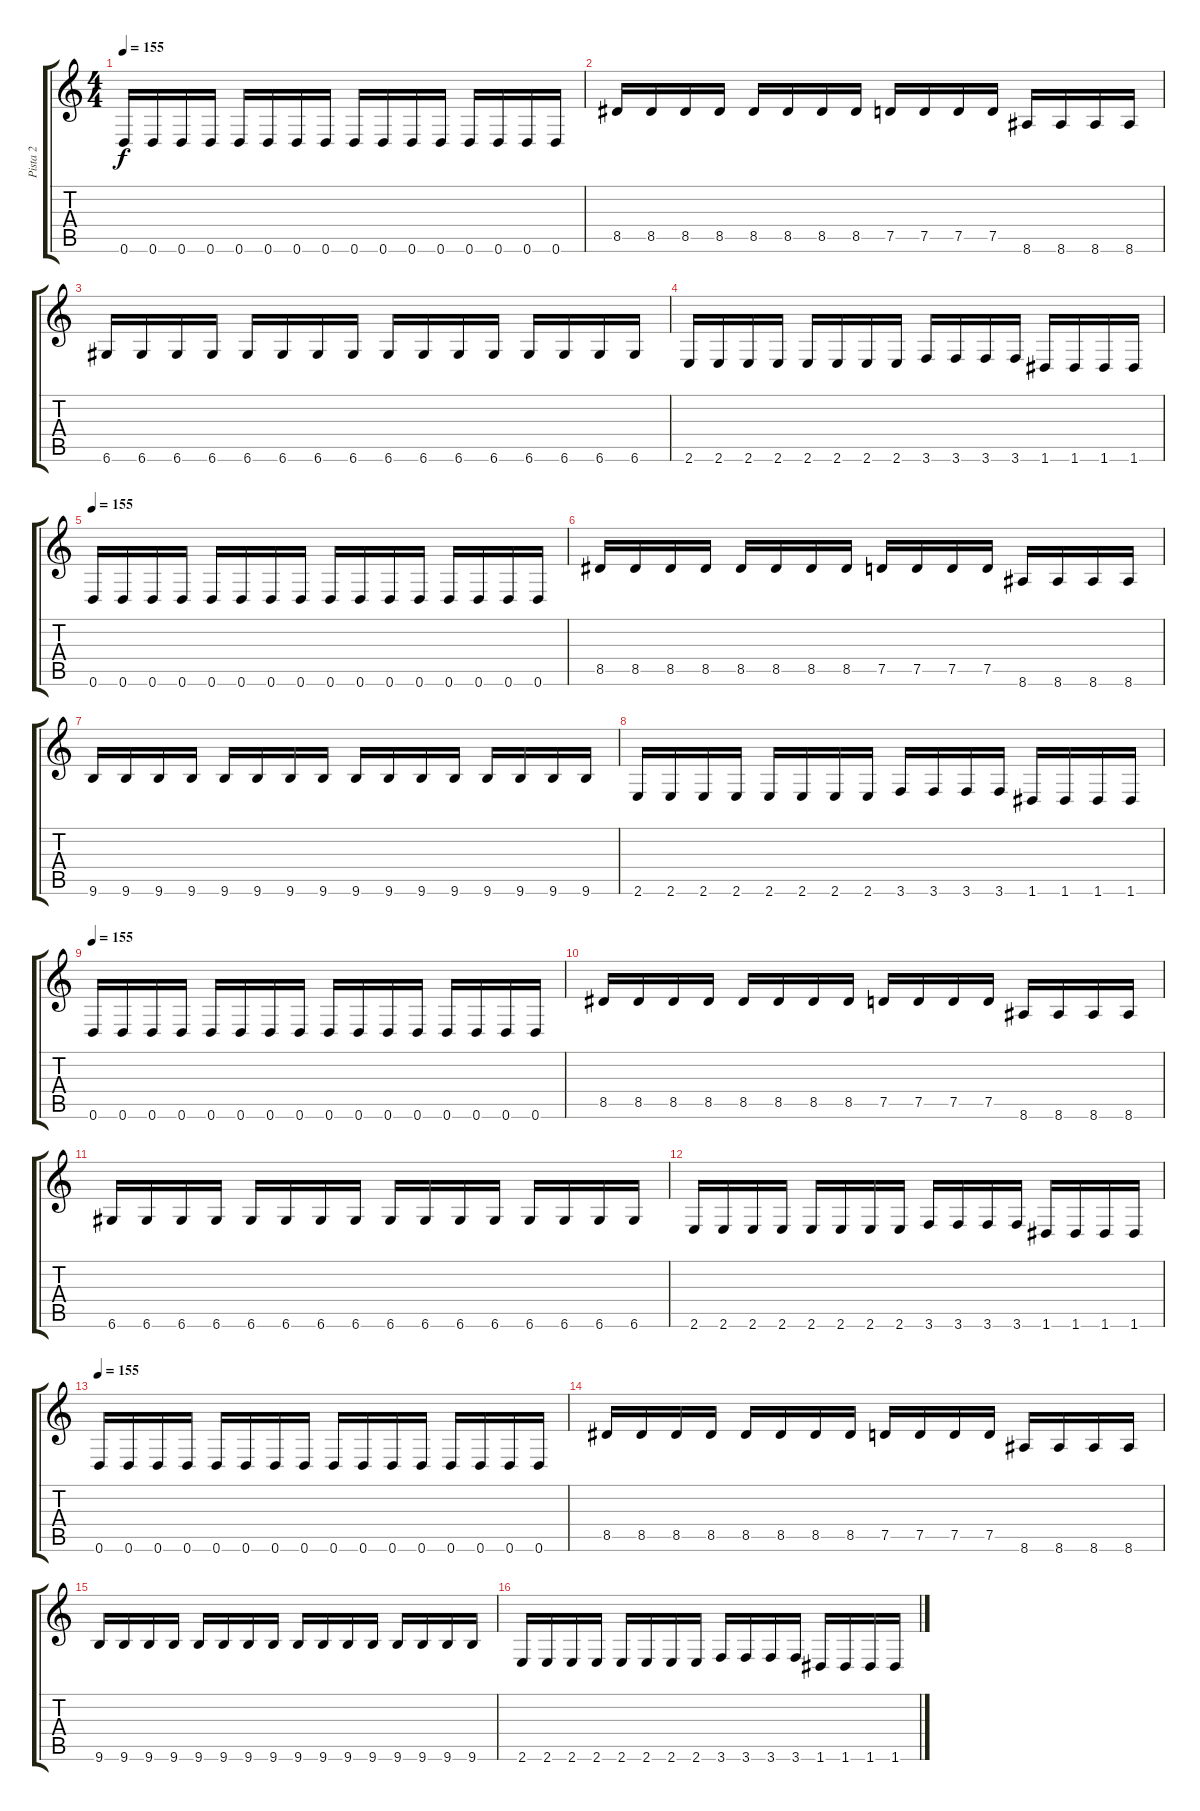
\track ("Pista 2" "Pista 2") {instrument distortionguitar}
\staff {score tabs}
\tuning (D4 A3 F3 C3 G2 D2) {hide}
\ts (4 4)
\tempo 155
\clef g2
\ks c
0.6.16{dy f} 0.6.16 0.6.16 0.6.16 0.6.16 0.6.16 0.6.16 0.6.16 0.6.16 0.6.16 0.6.16 0.6.16 0.6.16 0.6.16 0.6.16 0.6.16 |
8.5.16 8.5.16 8.5.16 8.5.16 8.5.16 8.5.16 8.5.16 8.5.16 7.5.16 7.5.16 7.5.16 7.5.16 8.6.16 8.6.16 8.6.16 8.6.16 |
6.6.16 6.6.16 6.6.16 6.6.16 6.6.16 6.6.16 6.6.16 6.6.16 6.6.16 6.6.16 6.6.16 6.6.16 6.6.16 6.6.16 6.6.16 6.6.16 |
2.6.16 2.6.16 2.6.16 2.6.16 2.6.16 2.6.16 2.6.16 2.6.16 3.6.16 3.6.16 3.6.16 3.6.16 1.6.16 1.6.16 1.6.16 1.6.16 |
\tempo 155
0.6.16 0.6.16 0.6.16 0.6.16 0.6.16 0.6.16 0.6.16 0.6.16 0.6.16 0.6.16 0.6.16 0.6.16 0.6.16 0.6.16 0.6.16 0.6.16 |
8.5.16 8.5.16 8.5.16 8.5.16 8.5.16 8.5.16 8.5.16 8.5.16 7.5.16 7.5.16 7.5.16 7.5.16 8.6.16 8.6.16 8.6.16 8.6.16 |
9.6.16 9.6.16 9.6.16 9.6.16 9.6.16 9.6.16 9.6.16 9.6.16 9.6.16 9.6.16 9.6.16 9.6.16 9.6.16 9.6.16 9.6.16 9.6.16 |
2.6.16 2.6.16 2.6.16 2.6.16 2.6.16 2.6.16 2.6.16 2.6.16 3.6.16 3.6.16 3.6.16 3.6.16 1.6.16 1.6.16 1.6.16 1.6.16 |
\tempo 155
0.6.16 0.6.16 0.6.16 0.6.16 0.6.16 0.6.16 0.6.16 0.6.16 0.6.16 0.6.16 0.6.16 0.6.16 0.6.16 0.6.16 0.6.16 0.6.16 |
8.5.16 8.5.16 8.5.16 8.5.16 8.5.16 8.5.16 8.5.16 8.5.16 7.5.16 7.5.16 7.5.16 7.5.16 8.6.16 8.6.16 8.6.16 8.6.16 |
6.6.16 6.6.16 6.6.16 6.6.16 6.6.16 6.6.16 6.6.16 6.6.16 6.6.16 6.6.16 6.6.16 6.6.16 6.6.16 6.6.16 6.6.16 6.6.16 |
2.6.16 2.6.16 2.6.16 2.6.16 2.6.16 2.6.16 2.6.16 2.6.16 3.6.16 3.6.16 3.6.16 3.6.16 1.6.16 1.6.16 1.6.16 1.6.16 |
\tempo 155
0.6.16 0.6.16 0.6.16 0.6.16 0.6.16 0.6.16 0.6.16 0.6.16 0.6.16 0.6.16 0.6.16 0.6.16 0.6.16 0.6.16 0.6.16 0.6.16 |
8.5.16 8.5.16 8.5.16 8.5.16 8.5.16 8.5.16 8.5.16 8.5.16 7.5.16 7.5.16 7.5.16 7.5.16 8.6.16 8.6.16 8.6.16 8.6.16 |
9.6.16 9.6.16 9.6.16 9.6.16 9.6.16 9.6.16 9.6.16 9.6.16 9.6.16 9.6.16 9.6.16 9.6.16 9.6.16 9.6.16 9.6.16 9.6.16 |
2.6.16 2.6.16 2.6.16 2.6.16 2.6.16 2.6.16 2.6.16 2.6.16 3.6.16 3.6.16 3.6.16 3.6.16 1.6.16 1.6.16 1.6.16 1.6.16
